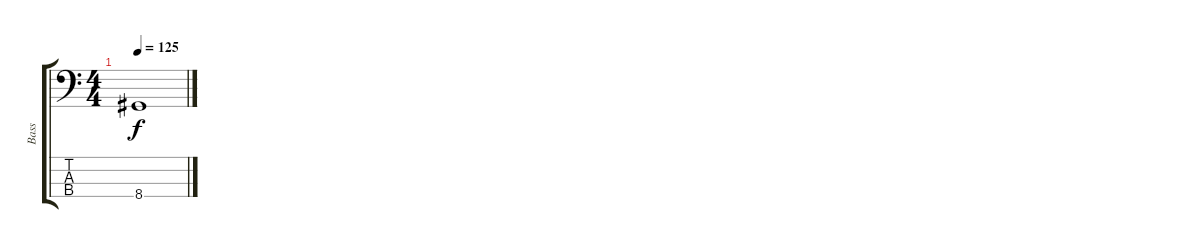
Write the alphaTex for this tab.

\track ("Bass" "Bass") {instrument electricbassfinger}
\staff {score tabs}
\tuning (F2 C2 G1 C1) {hide}
\ts (4 4)
\tempo 125
\clef f4
\ks c
8.4{t}.1{dy f}
